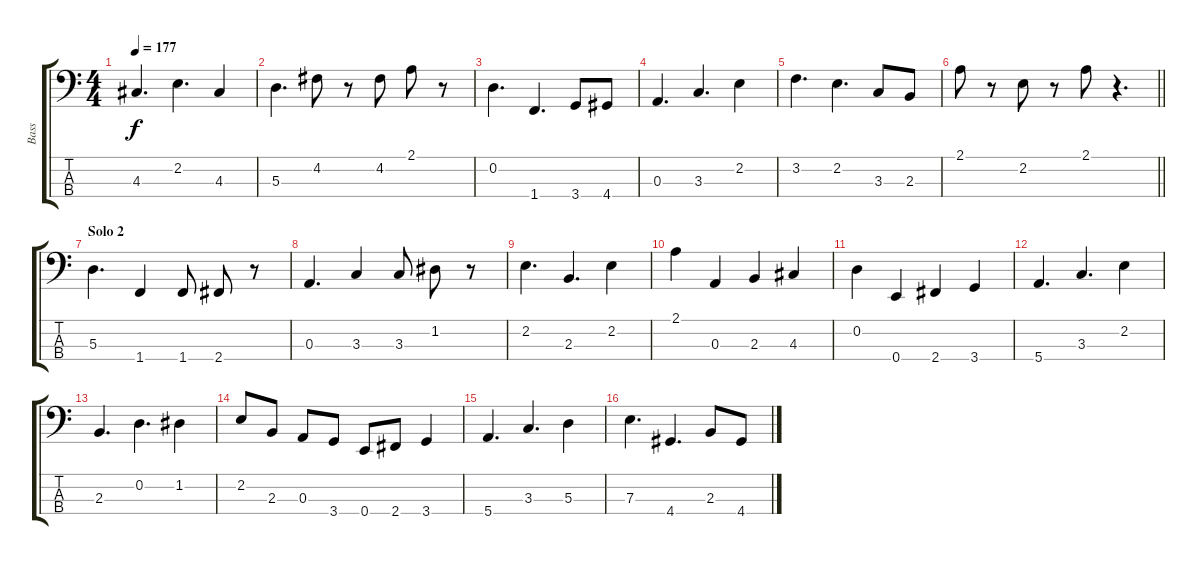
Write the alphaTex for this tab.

\track ("Bass" "Bass") {instrument electricbassfinger}
\staff {score tabs}
\tuning (G2 D2 A1 E1) {hide}
\ts (4 4)
\tempo 177
\clef f4
\ks c
4.3.4{d dy f} 2.2.4{d} 4.3.4 |
5.3.4{d} 4.2.8 r.8 4.2.8 2.1.8 r.8 |
0.2.4{d} 1.4.4{d} 3.4.8 4.4.8 |
0.3.4{d} 3.3.4{d} 2.2.4 |
3.2.4{d} 2.2.4{d} 3.3.8 2.3.8 |
\barLineRight lightlight
2.1.8 r.8 2.2.8 r.8 2.1.8 r.4{d} |
\section ("" "Solo 2")
5.3.4{d} 1.4.4 1.4.8 2.4.8 r.8 |
0.3.4{d} 3.3.4 3.3.8 1.2.8 r.8 |
2.2.4{d} 2.3.4{d} 2.2.4 |
2.1.4 0.3.4 2.3.4 4.3.4 |
0.2.4 0.4.4 2.4.4 3.4.4 |
5.4.4{d} 3.3.4{d} 2.2.4 |
2.3.4{d} 0.2.4{d} 1.2.4 |
2.2.8 2.3.8 0.3.8 3.4.8 0.4.8 2.4.8 3.4.4 |
5.4.4{d} 3.3.4{d} 5.3.4 |
7.3.4{d} 4.4.4{d} 2.3.8 4.4.8
